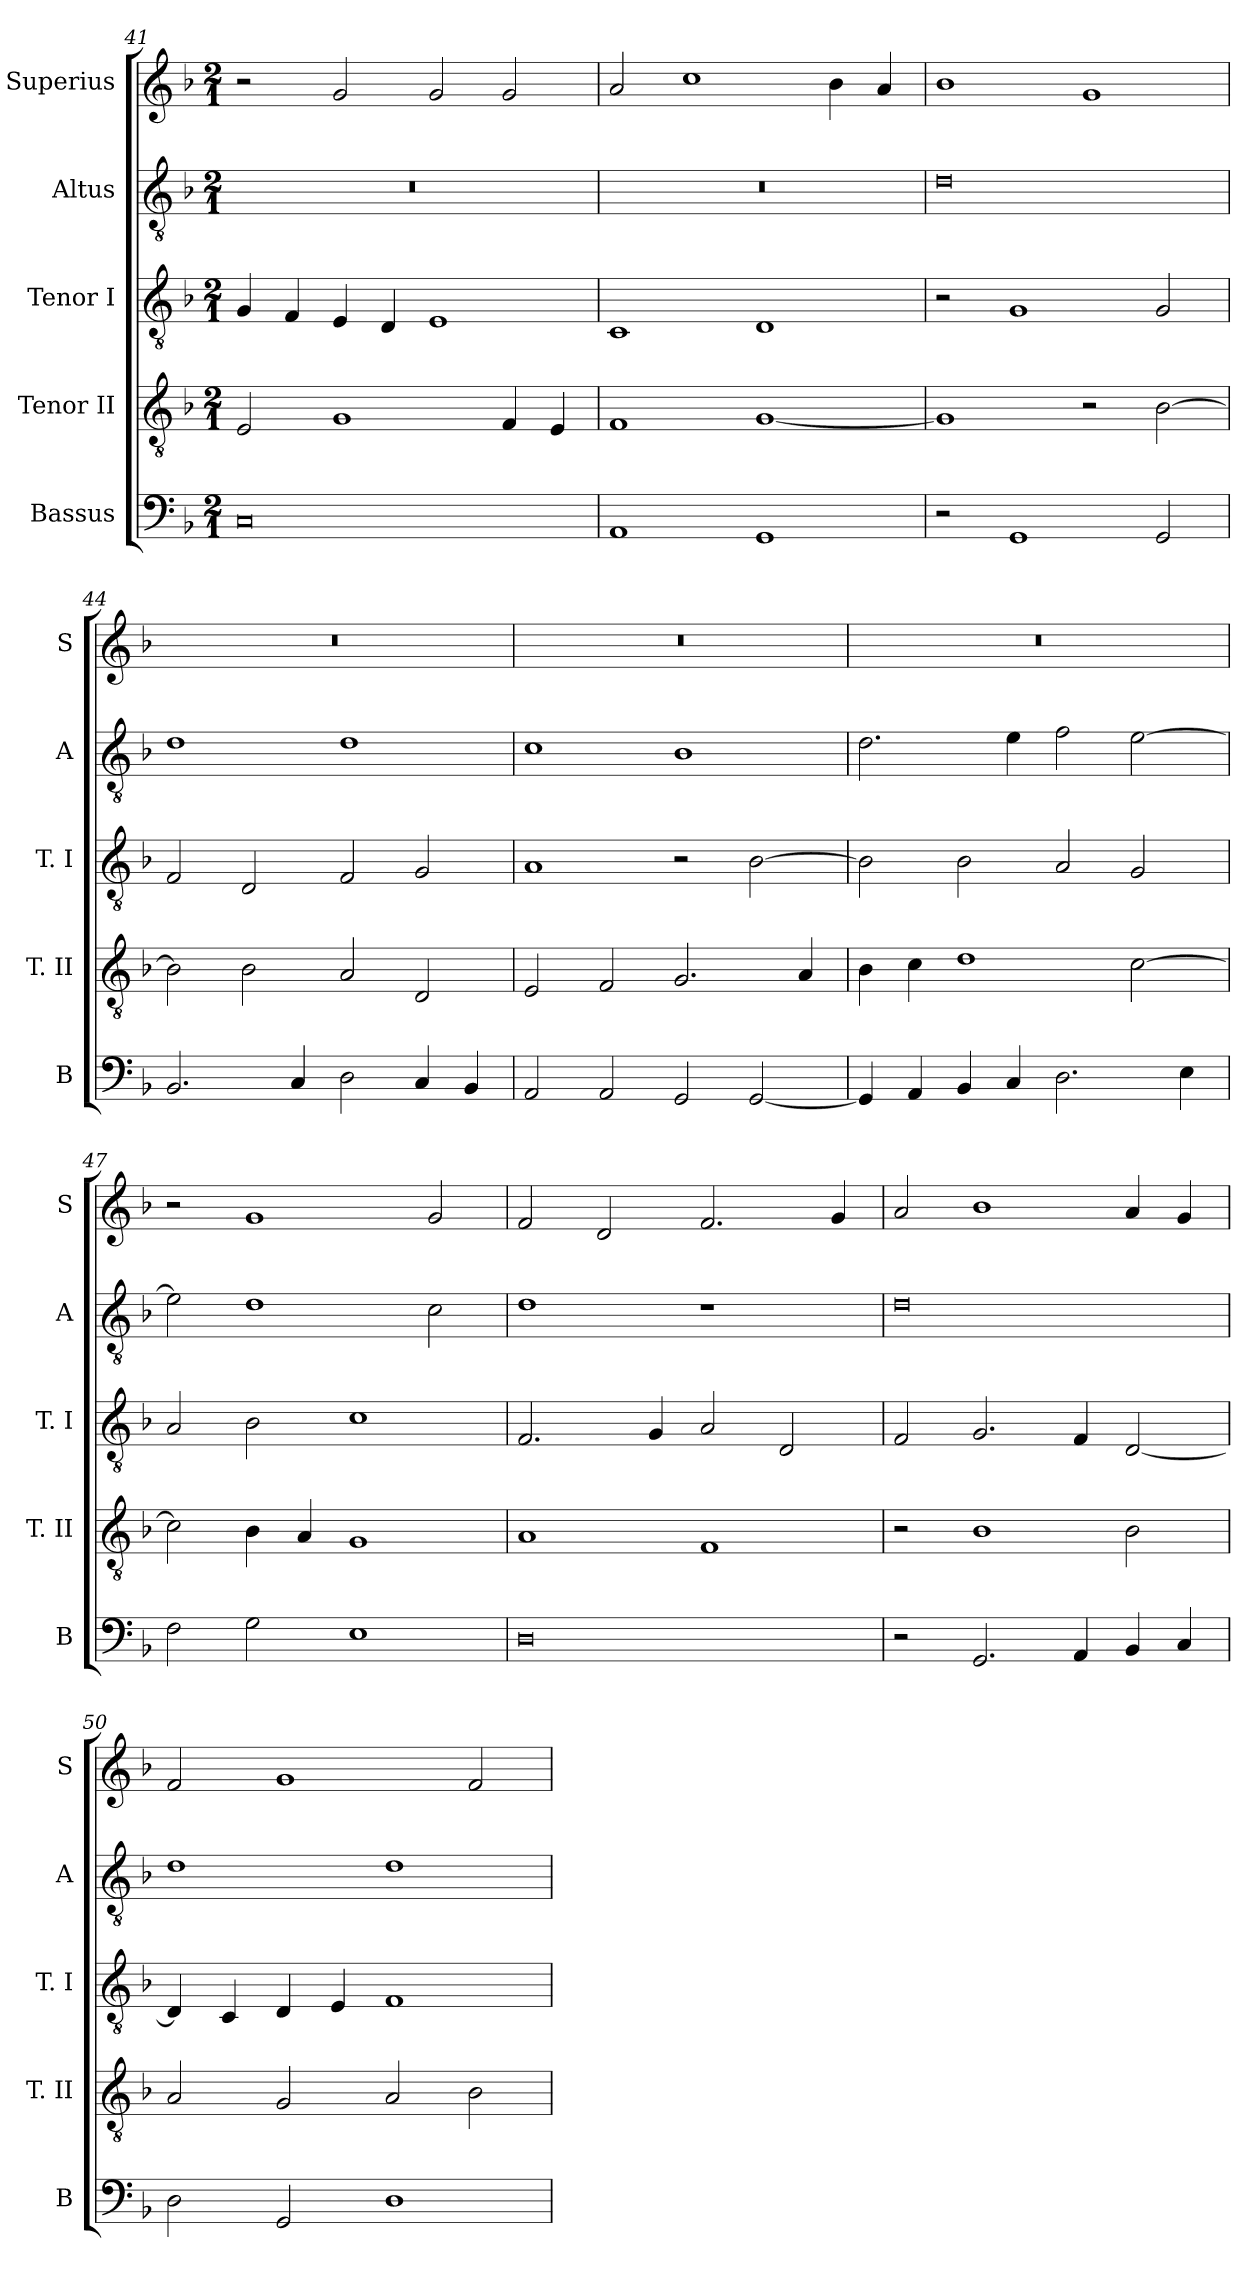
**kern	**kern	**kern	**kern	**kern
*part5	*part4	*part3	*part2	*part1
*staff5	*staff4	*staff3	*staff2	*staff1
*I"Bassus	*I"Tenor II	*I"Tenor I	*I"Altus	*I"Superius
*I'B	*I'T. II	*I'T. I	*I'A	*I'S
*clefF4	*clefGv2	*clefGv2	*clefGv2	*clefG2
*k[b-]	*k[b-]	*k[b-]	*k[b-]	*k[b-]
*F:	*F:	*F:	*F:	*F:
*M2/1	*M2/1	*M2/1	*M2/1	*M2/1
=41	=41	=41	=41	=41
0C	2E	4G	0r	2r
.	.	4F	.	.
.	1G	4E	.	2g
.	.	4D	.	.
.	.	1E	.	2g
.	4F	.	.	2g
.	4E	.	.	.
=42	=42	=42	=42	=42
1AA	1F	1C	0r	2a
.	.	.	.	1cc
1GG	[1G	1D	.	.
.	.	.	.	4b-
.	.	.	.	4a
=43	=43	=43	=43	=43
2r	1G]	2r	0d	1b-
1GG	.	1G	.	.
.	2r	.	.	1g
2GG	[2B-	2G	.	.
=44	=44	=44	=44	=44
2.BB-	2B-]	2F	1d	0r
.	2B-	2D	.	.
4C	.	.	.	.
2D	2A	2F	1d	.
4C	2D	2G	.	.
4BB-	.	.	.	.
=45	=45	=45	=45	=45
2AA	2E	1A	1c	0r
2AA	2F	.	.	.
2GG	2.G	2r	1B-	.
[2GG	.	[2B-	.	.
.	4A	.	.	.
=46	=46	=46	=46	=46
4GG]	4B-	2B-]	2.d	0r
4AA	4c	.	.	.
4BB-	1d	2B-	.	.
4C	.	.	4e	.
2.D	.	2A	2f	.
.	[2c	2G	[2e	.
4E	.	.	.	.
=47	=47	=47	=47	=47
2F	2c]	2A	2e]	2r
2G	4B-	2B-	1d	1g
.	4A	.	.	.
1E	1G	1c	.	.
.	.	.	2c	2g
=48	=48	=48	=48	=48
0D	1A	2.F	1d	2f
.	.	.	.	2d
.	.	4G	.	.
.	1F	2A	1r	2.f
.	.	2D	.	.
.	.	.	.	4g
=49	=49	=49	=49	=49
2r	2r	2F	0d	2a
2.GG	1B-	2.G	.	1b-
4AA	.	4F	.	.
4BB-	2B-	[2D	.	4a
4C	.	.	.	4g
=50	=50	=50	=50	=50
2D	2A	4D]	1d	2f
.	.	4C	.	.
2GG	2G	4D	.	1g
.	.	4E	.	.
1D	2A	1F	1d	.
.	2B-	.	.	2f
=	=	=	=	=
*-	*-	*-	*-	*-
